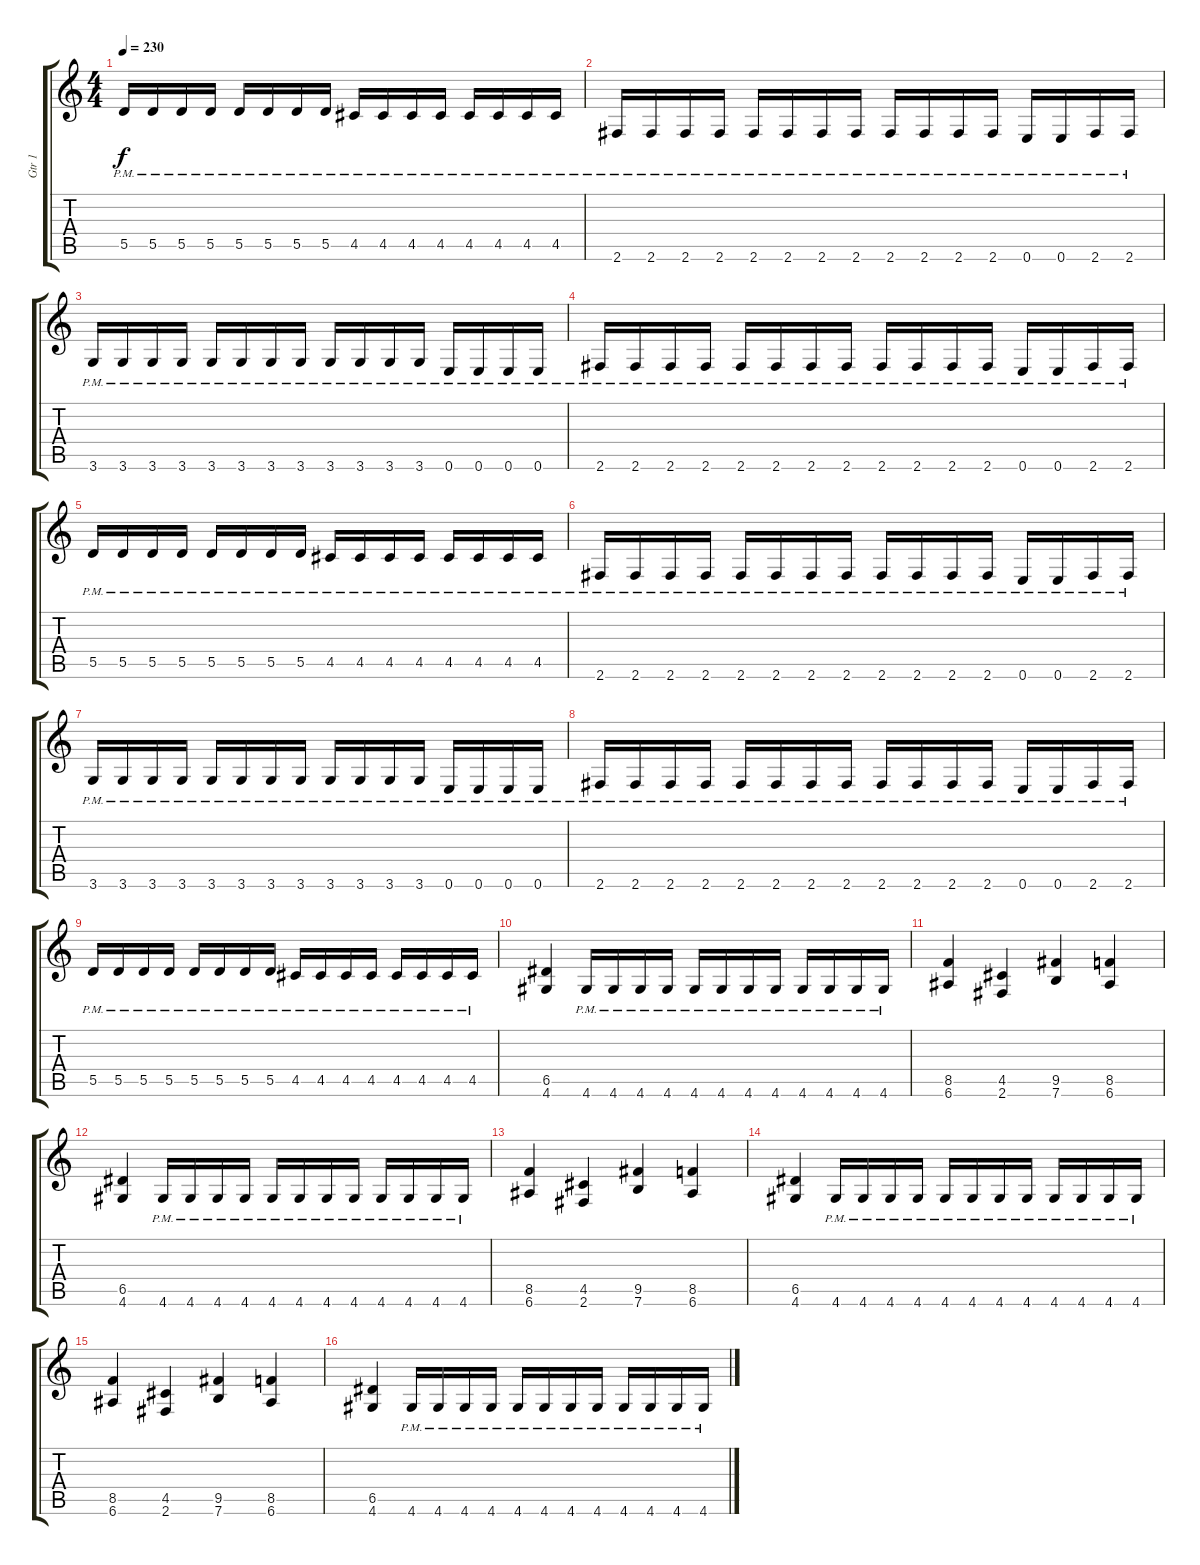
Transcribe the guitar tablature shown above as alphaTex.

\track ("Gtr 1" "Gtr 1") {instrument distortionguitar}
\staff {score tabs}
\tuning (E4 B3 G3 D3 A2 E2) {hide}
\ts (4 4)
\tempo 230
\clef g2
\ks c
5.5{pm}.16{dy f} 5.5{pm}.16 5.5{pm}.16 5.5{pm}.16 5.5{pm}.16 5.5{pm}.16 5.5{pm}.16 5.5{pm}.16 4.5{pm}.16 4.5{pm}.16 4.5{pm}.16 4.5{pm}.16 4.5{pm}.16 4.5{pm}.16 4.5{pm}.16 4.5{pm}.16 |
2.6{pm}.16 2.6{pm}.16 2.6{pm}.16 2.6{pm}.16 2.6{pm}.16 2.6{pm}.16 2.6{pm}.16 2.6{pm}.16 2.6{pm}.16 2.6{pm}.16 2.6{pm}.16 2.6{pm}.16 0.6{pm}.16 0.6{pm}.16 2.6{pm}.16 2.6{pm}.16 |
3.6{pm}.16 3.6{pm}.16 3.6{pm}.16 3.6{pm}.16 3.6{pm}.16 3.6{pm}.16 3.6{pm}.16 3.6{pm}.16 3.6{pm}.16 3.6{pm}.16 3.6{pm}.16 3.6{pm}.16 0.6{pm}.16 0.6{pm}.16 0.6{pm}.16 0.6{pm}.16 |
2.6{pm}.16 2.6{pm}.16 2.6{pm}.16 2.6{pm}.16 2.6{pm}.16 2.6{pm}.16 2.6{pm}.16 2.6{pm}.16 2.6{pm}.16 2.6{pm}.16 2.6{pm}.16 2.6{pm}.16 0.6{pm}.16 0.6{pm}.16 2.6{pm}.16 2.6{pm}.16 |
5.5{pm}.16 5.5{pm}.16 5.5{pm}.16 5.5{pm}.16 5.5{pm}.16 5.5{pm}.16 5.5{pm}.16 5.5{pm}.16 4.5{pm}.16 4.5{pm}.16 4.5{pm}.16 4.5{pm}.16 4.5{pm}.16 4.5{pm}.16 4.5{pm}.16 4.5{pm}.16 |
2.6{pm}.16 2.6{pm}.16 2.6{pm}.16 2.6{pm}.16 2.6{pm}.16 2.6{pm}.16 2.6{pm}.16 2.6{pm}.16 2.6{pm}.16 2.6{pm}.16 2.6{pm}.16 2.6{pm}.16 0.6{pm}.16 0.6{pm}.16 2.6{pm}.16 2.6{pm}.16 |
3.6{pm}.16 3.6{pm}.16 3.6{pm}.16 3.6{pm}.16 3.6{pm}.16 3.6{pm}.16 3.6{pm}.16 3.6{pm}.16 3.6{pm}.16 3.6{pm}.16 3.6{pm}.16 3.6{pm}.16 0.6{pm}.16 0.6{pm}.16 0.6{pm}.16 0.6{pm}.16 |
2.6{pm}.16 2.6{pm}.16 2.6{pm}.16 2.6{pm}.16 2.6{pm}.16 2.6{pm}.16 2.6{pm}.16 2.6{pm}.16 2.6{pm}.16 2.6{pm}.16 2.6{pm}.16 2.6{pm}.16 0.6{pm}.16 0.6{pm}.16 2.6{pm}.16 2.6{pm}.16 |
5.5{pm}.16 5.5{pm}.16 5.5{pm}.16 5.5{pm}.16 5.5{pm}.16 5.5{pm}.16 5.5{pm}.16 5.5{pm}.16 4.5{pm}.16 4.5{pm}.16 4.5{pm}.16 4.5{pm}.16 4.5{pm}.16 4.5{pm}.16 4.5{pm}.16 4.5{pm}.16 |
(6.5 4.6).4 4.6{pm}.16 4.6{pm}.16 4.6{pm}.16 4.6{pm}.16 4.6{pm}.16 4.6{pm}.16 4.6{pm}.16 4.6{pm}.16 4.6{pm}.16 4.6{pm}.16 4.6{pm}.16 4.6{pm}.16 |
(8.5 6.6).4 (4.5 2.6).4 (9.5 7.6).4 (8.5 6.6).4 |
(6.5 4.6).4 4.6{pm}.16 4.6{pm}.16 4.6{pm}.16 4.6{pm}.16 4.6{pm}.16 4.6{pm}.16 4.6{pm}.16 4.6{pm}.16 4.6{pm}.16 4.6{pm}.16 4.6{pm}.16 4.6{pm}.16 |
(8.5 6.6).4 (4.5 2.6).4 (9.5 7.6).4 (8.5 6.6).4 |
(6.5 4.6).4 4.6{pm}.16 4.6{pm}.16 4.6{pm}.16 4.6{pm}.16 4.6{pm}.16 4.6{pm}.16 4.6{pm}.16 4.6{pm}.16 4.6{pm}.16 4.6{pm}.16 4.6{pm}.16 4.6{pm}.16 |
(8.5 6.6).4 (4.5 2.6).4 (9.5 7.6).4 (8.5 6.6).4 |
(6.5 4.6).4 4.6{pm}.16 4.6{pm}.16 4.6{pm}.16 4.6{pm}.16 4.6{pm}.16 4.6{pm}.16 4.6{pm}.16 4.6{pm}.16 4.6{pm}.16 4.6{pm}.16 4.6{pm}.16 4.6{pm}.16
